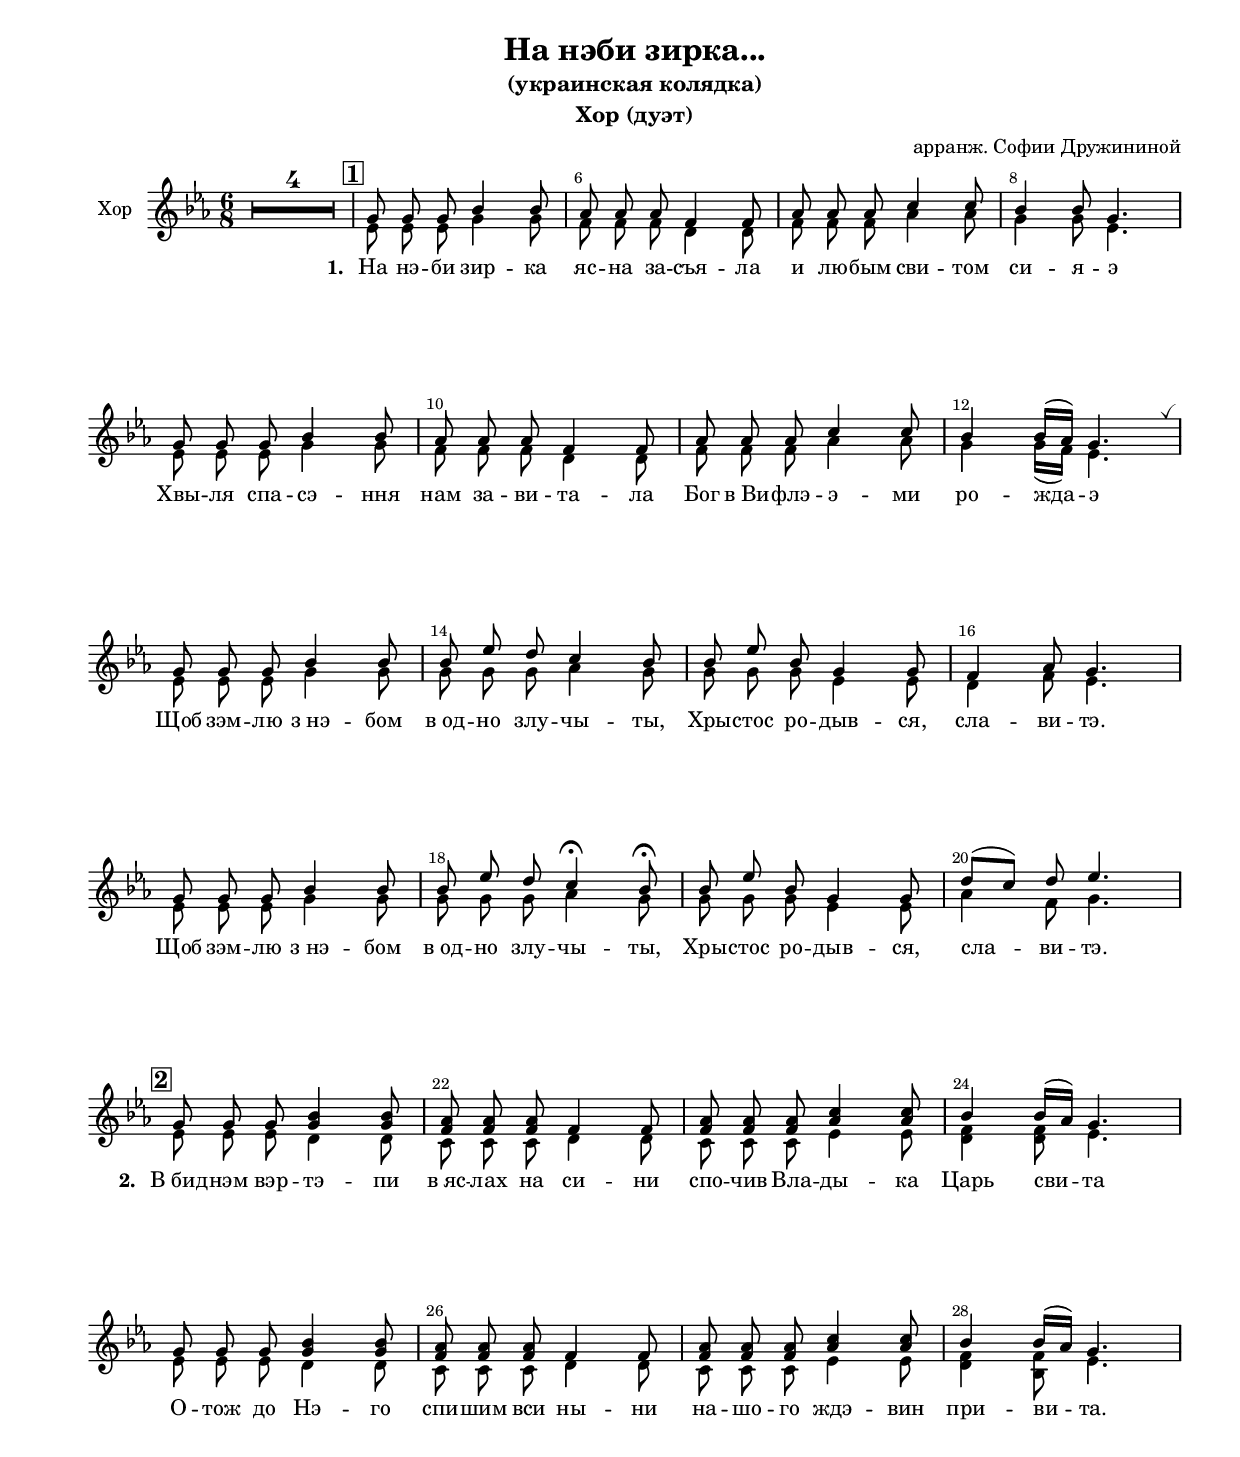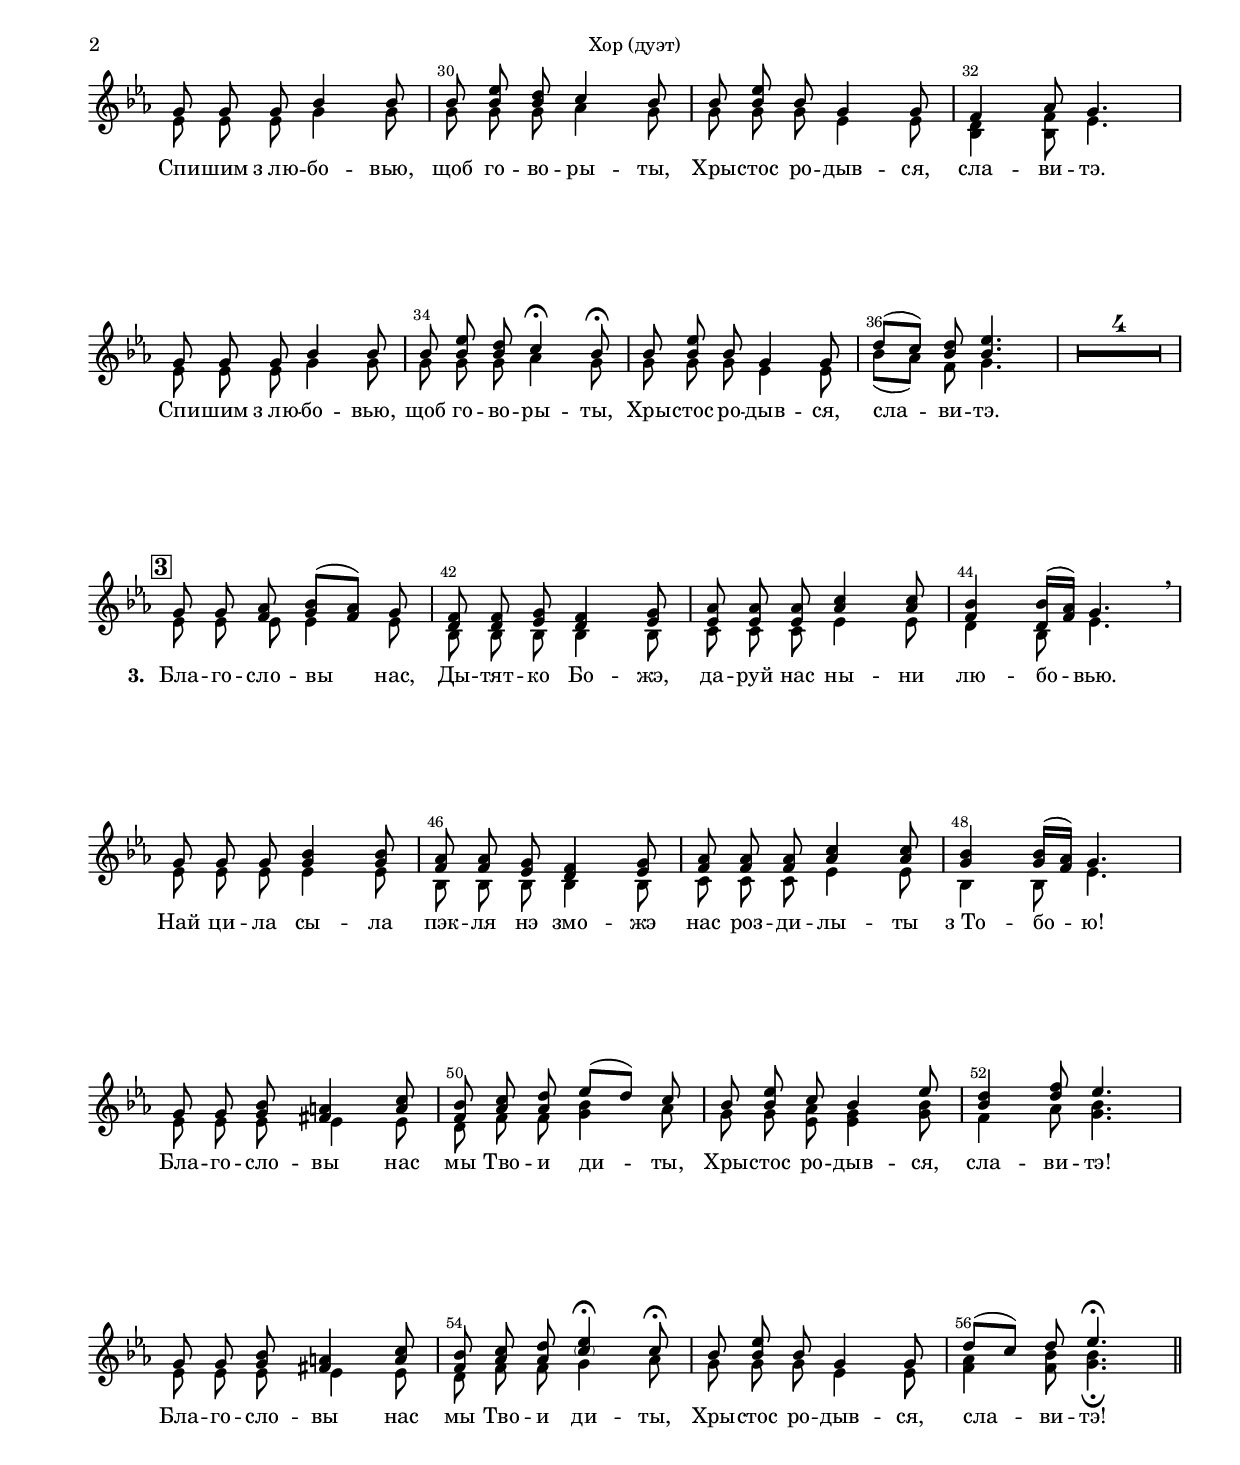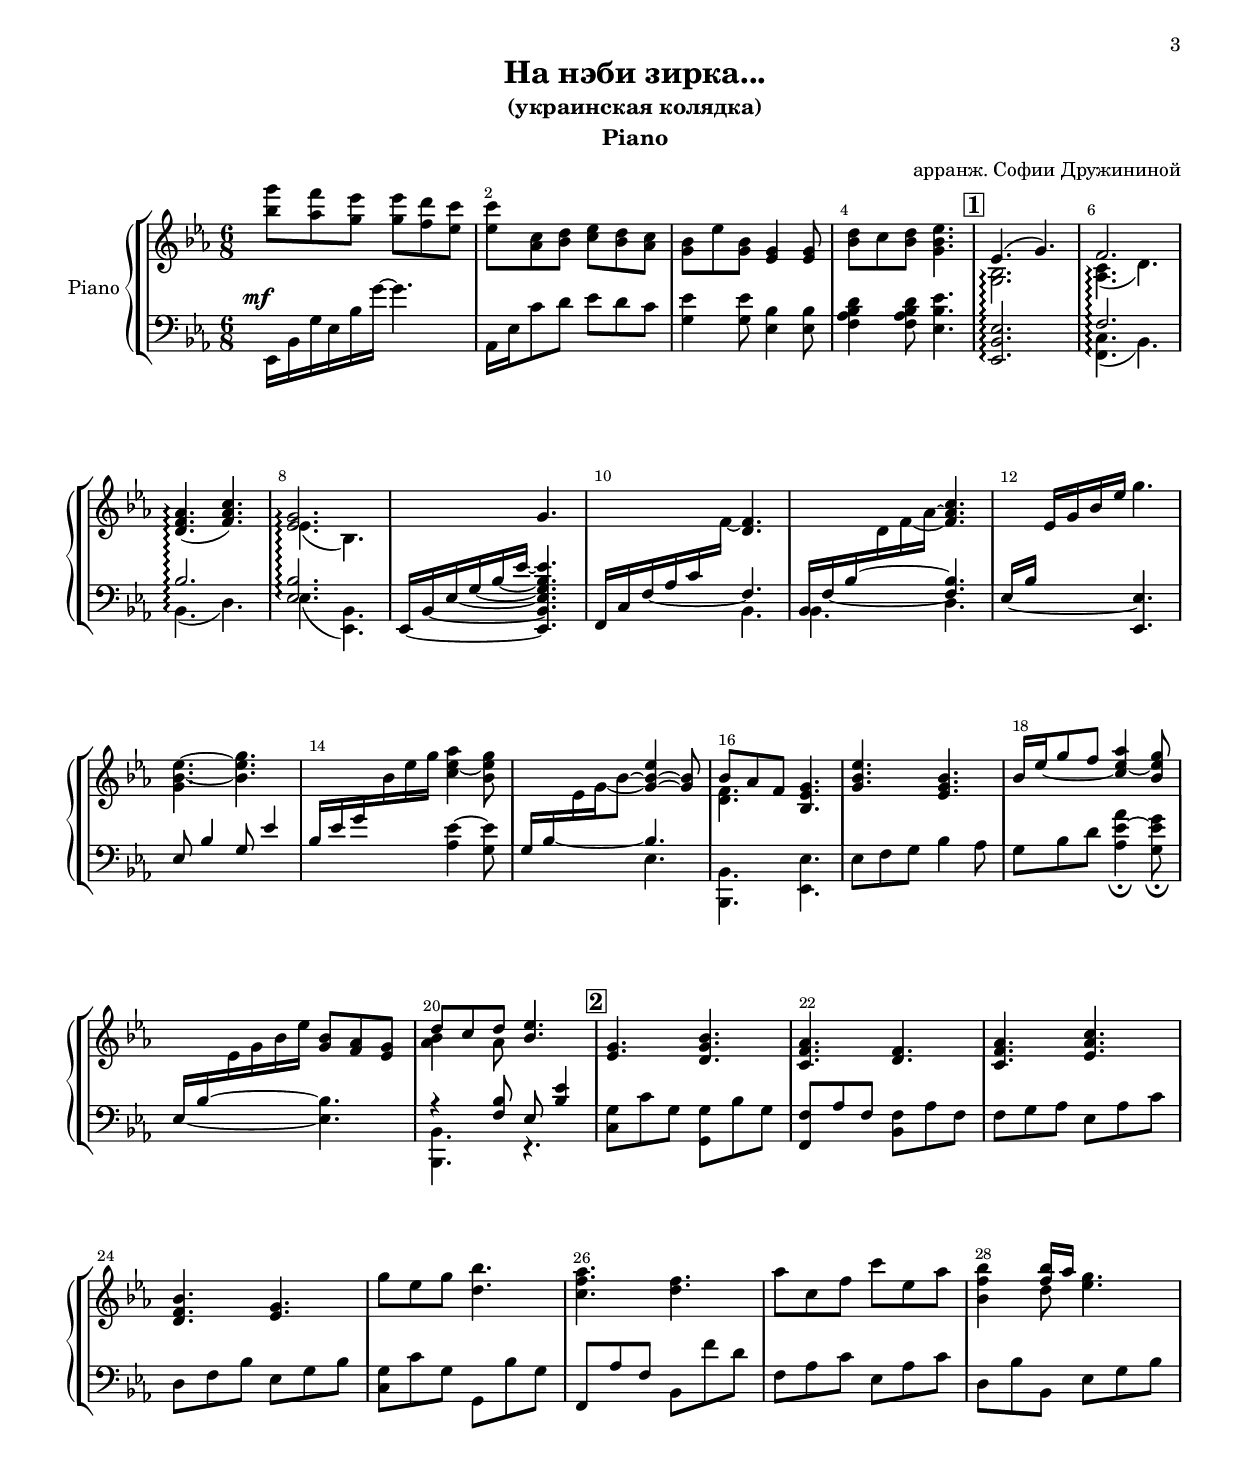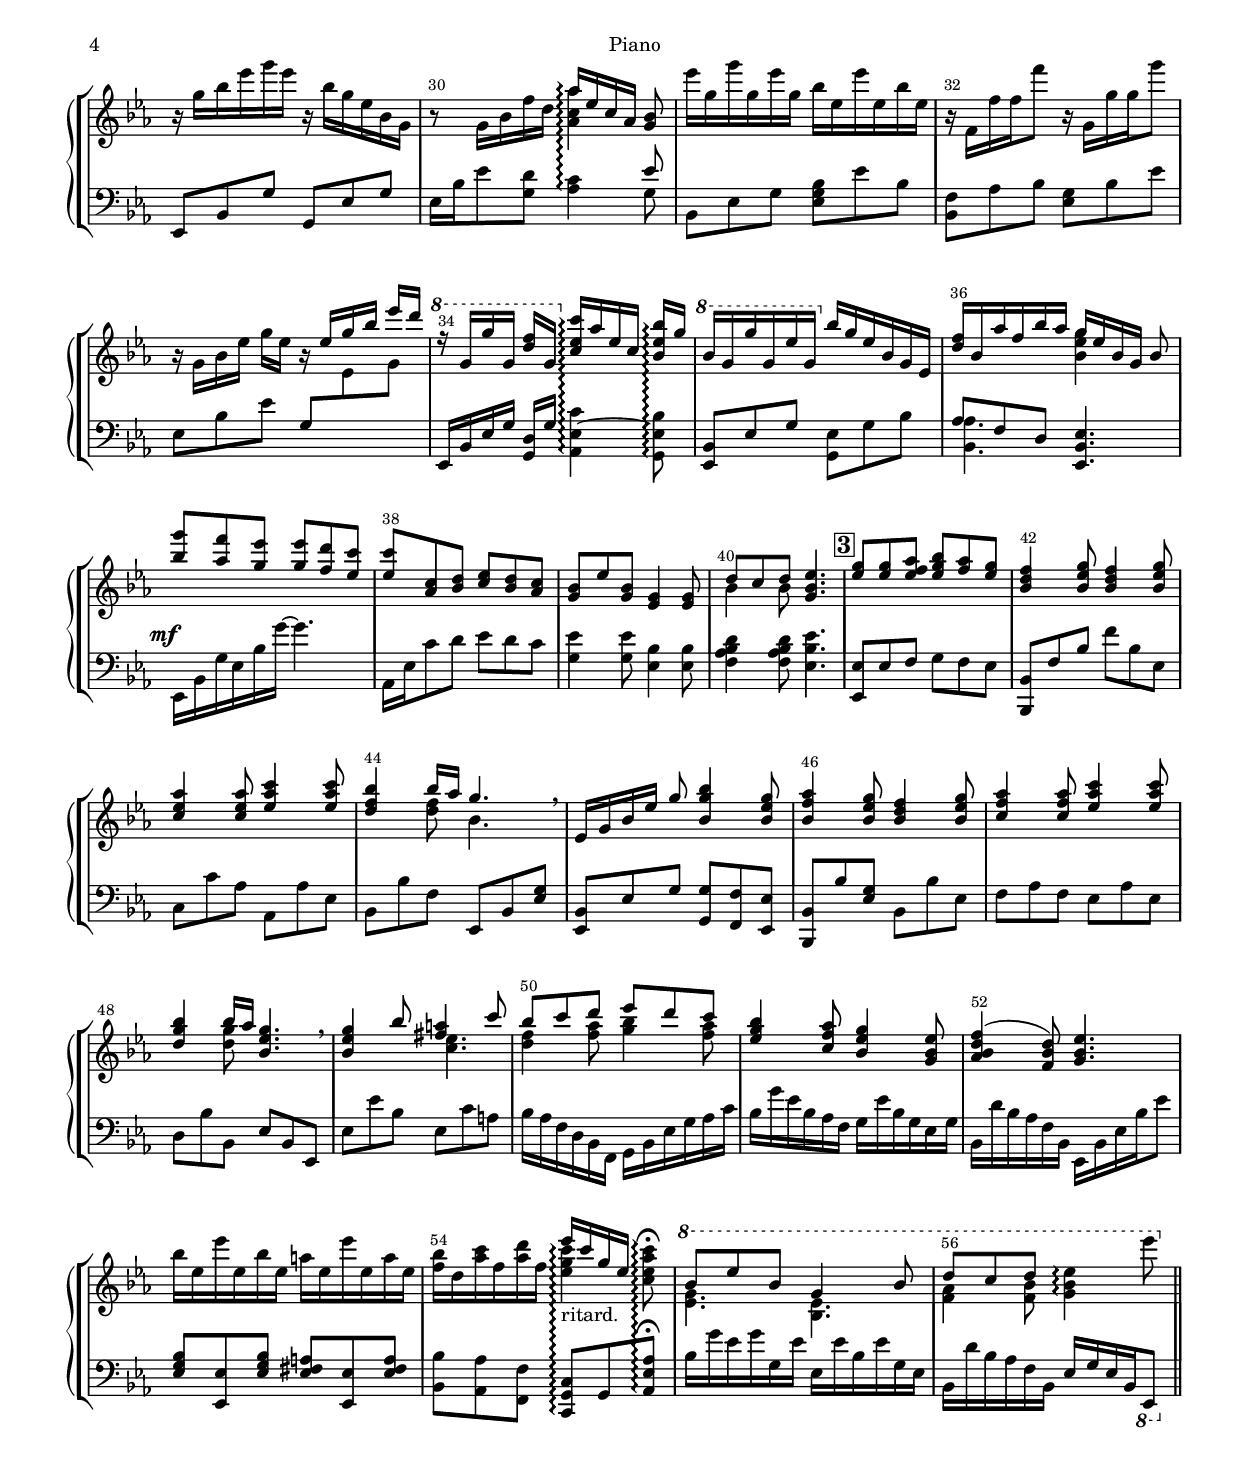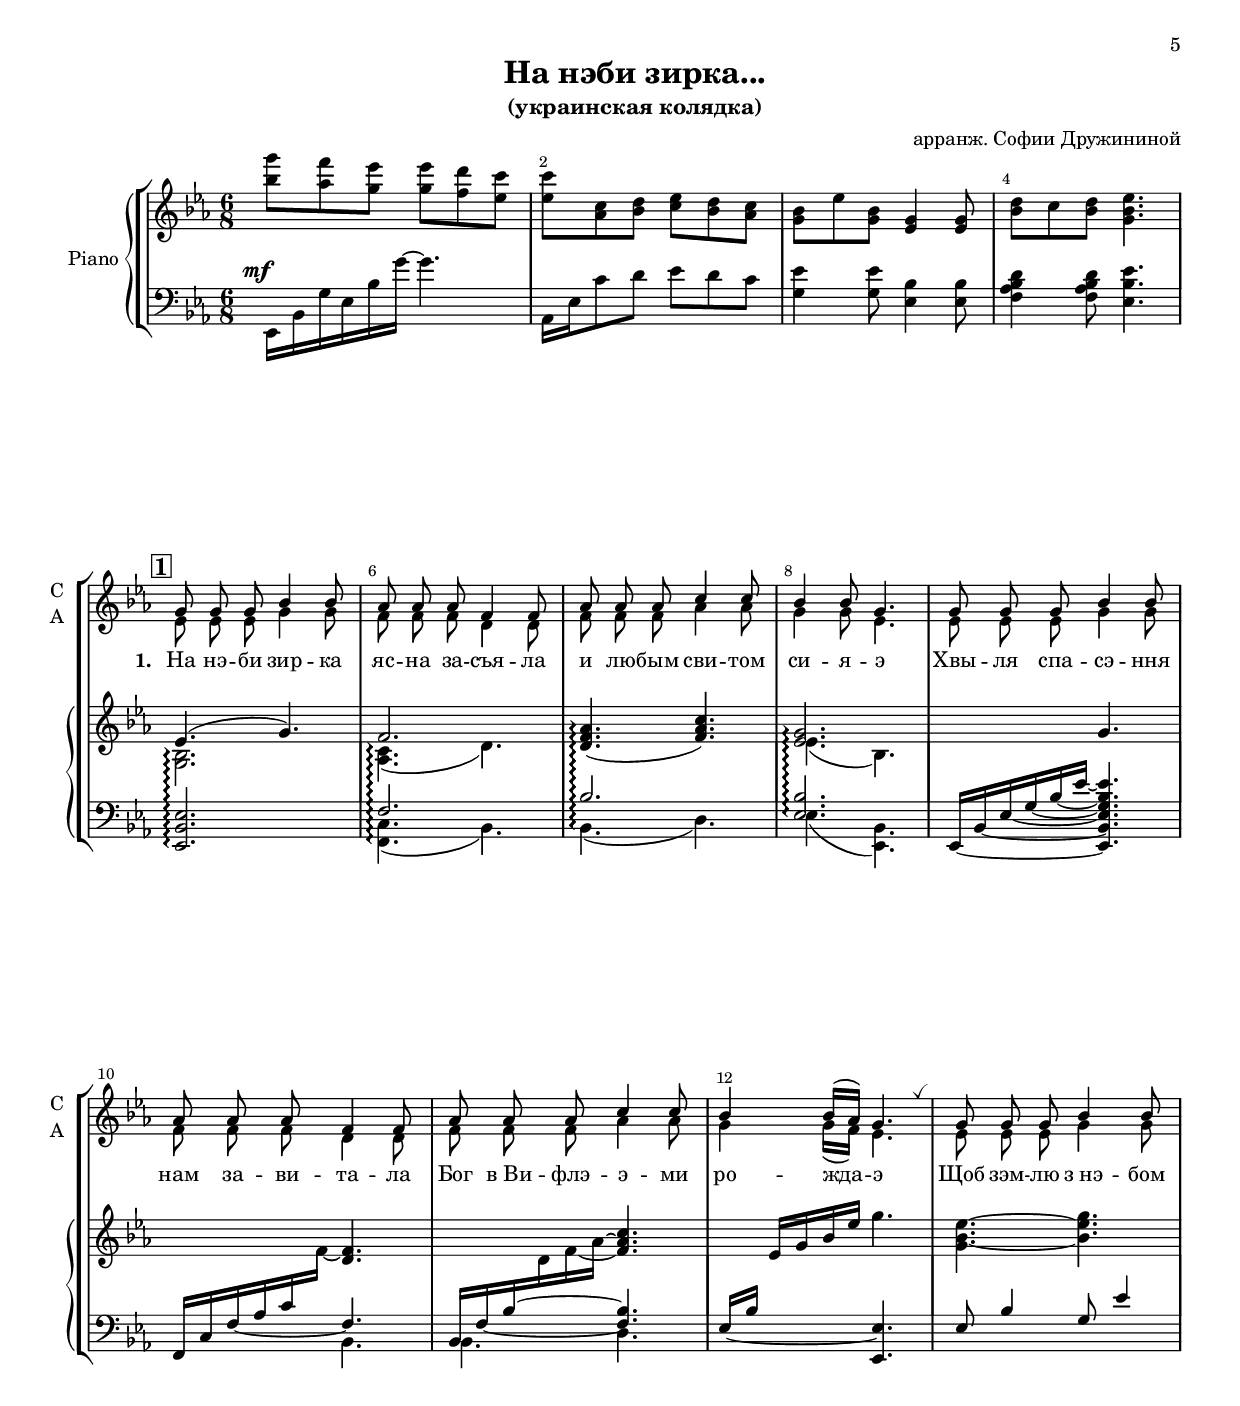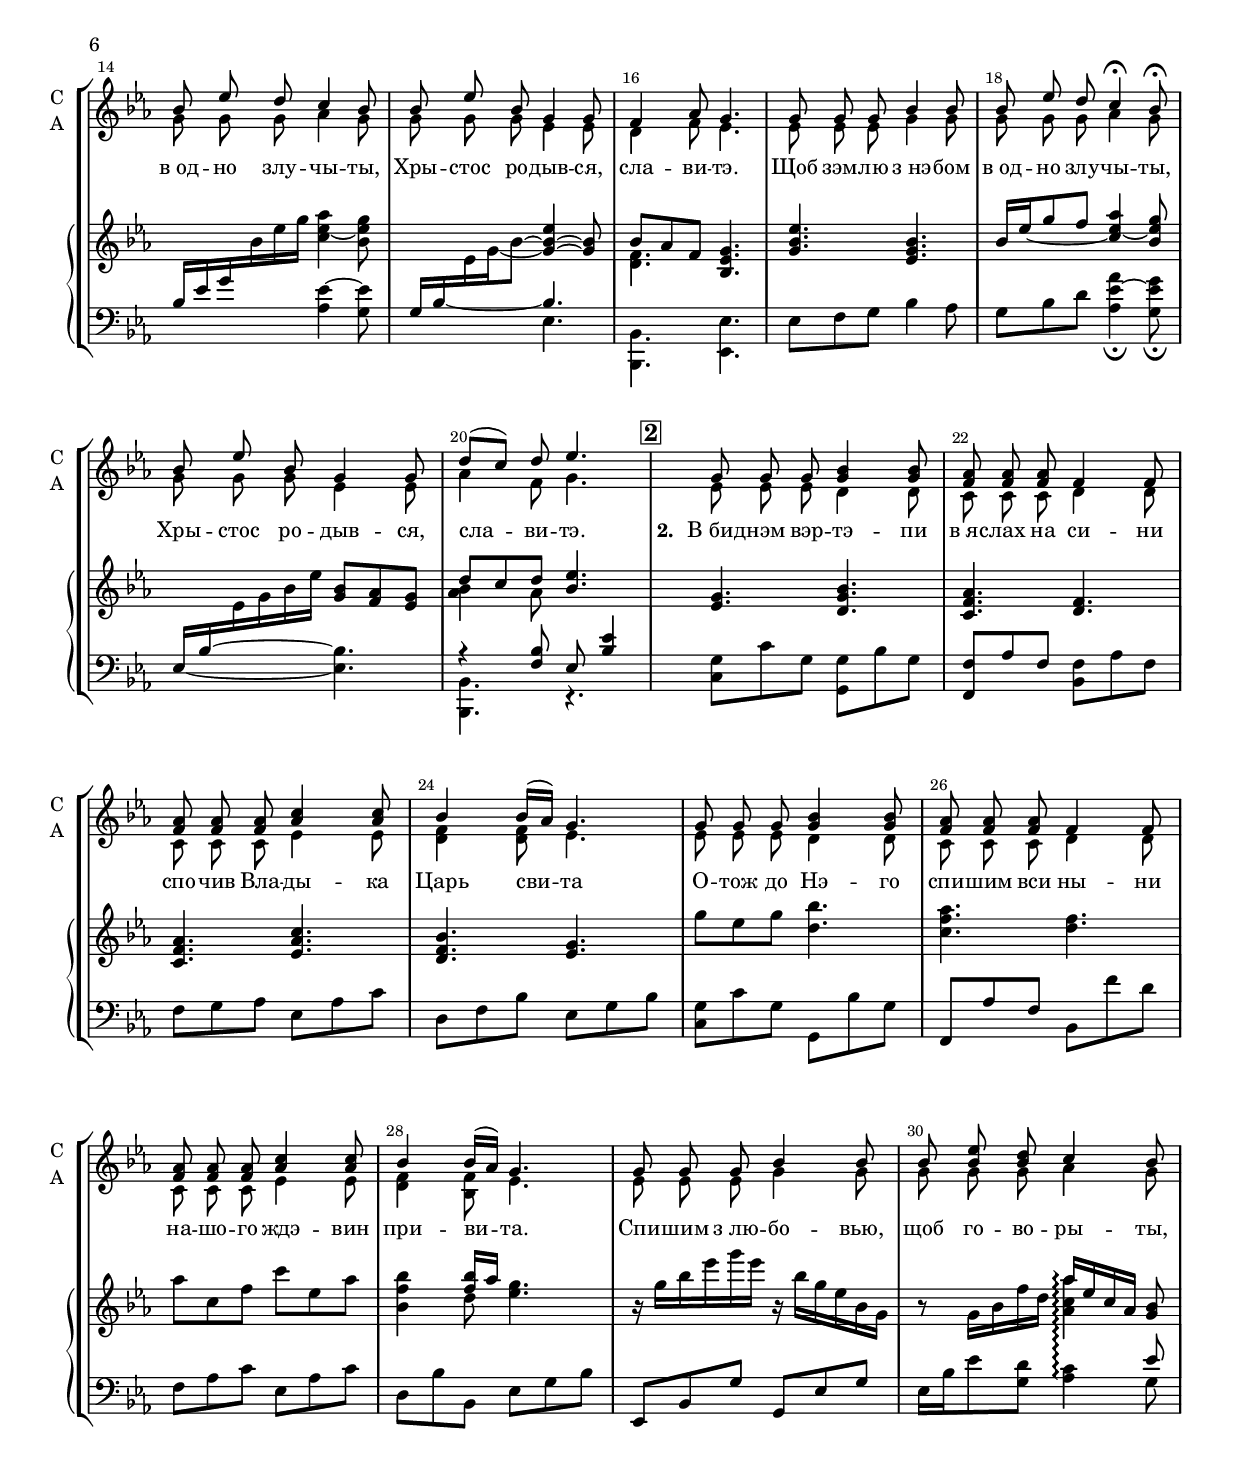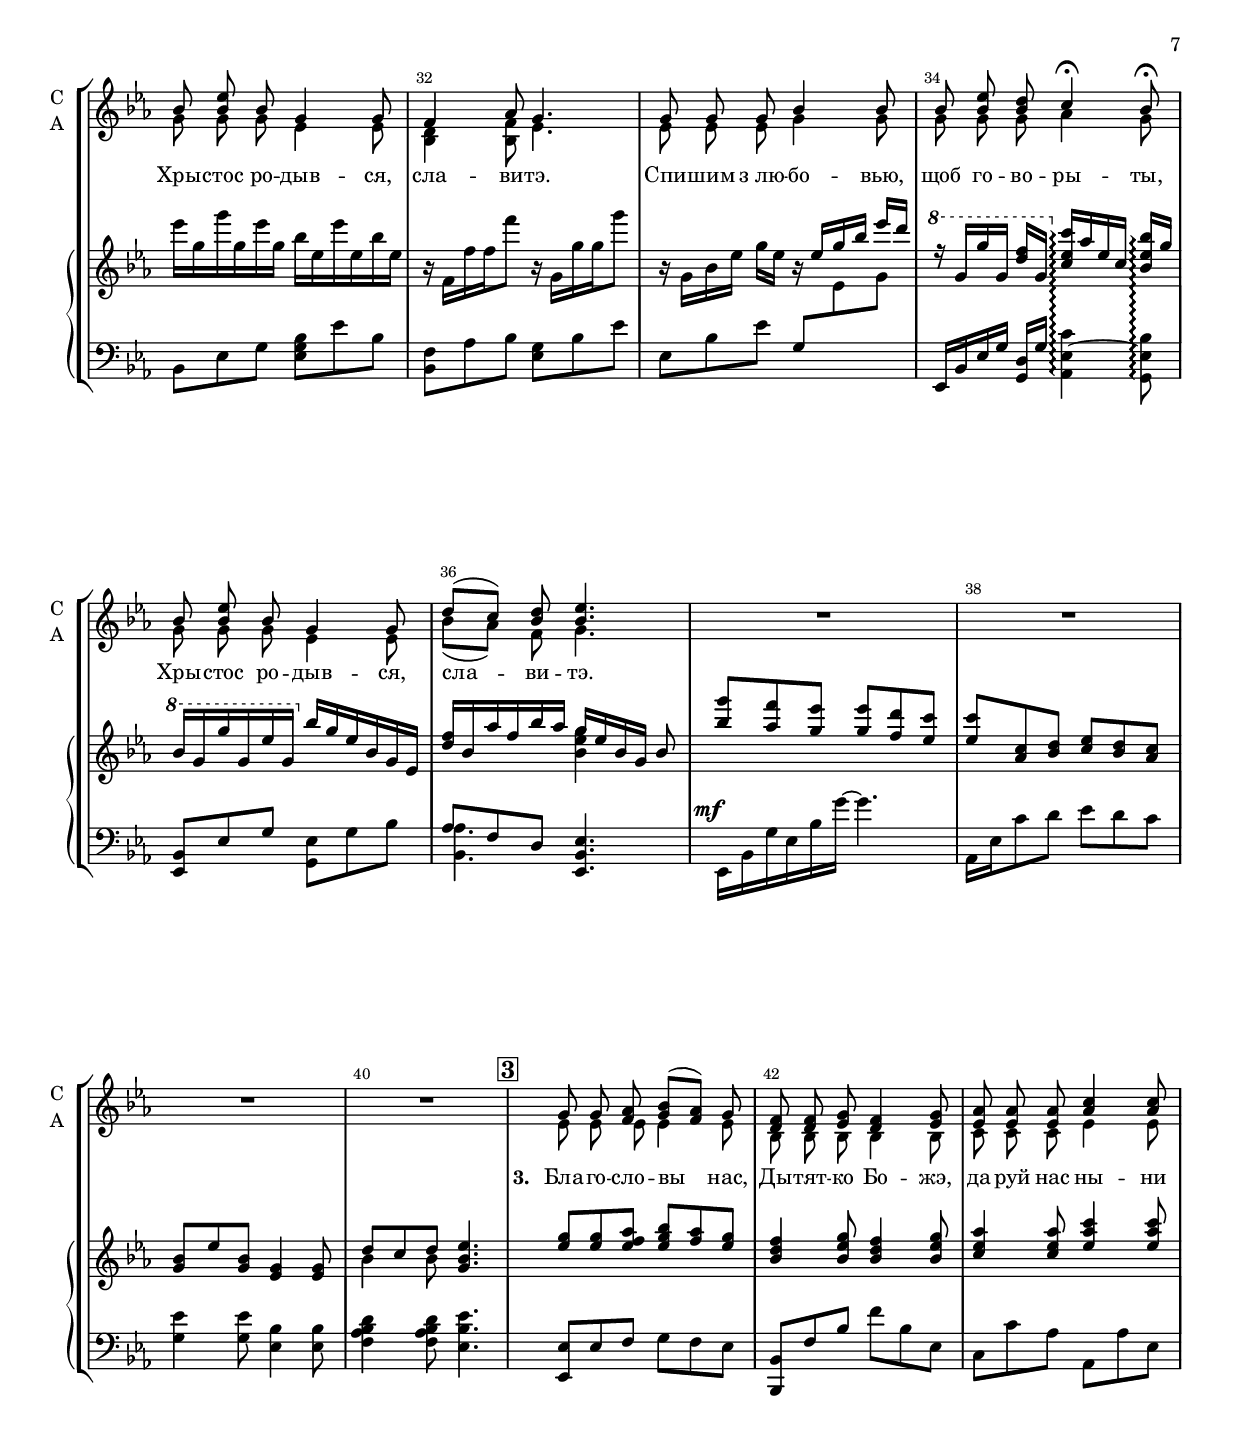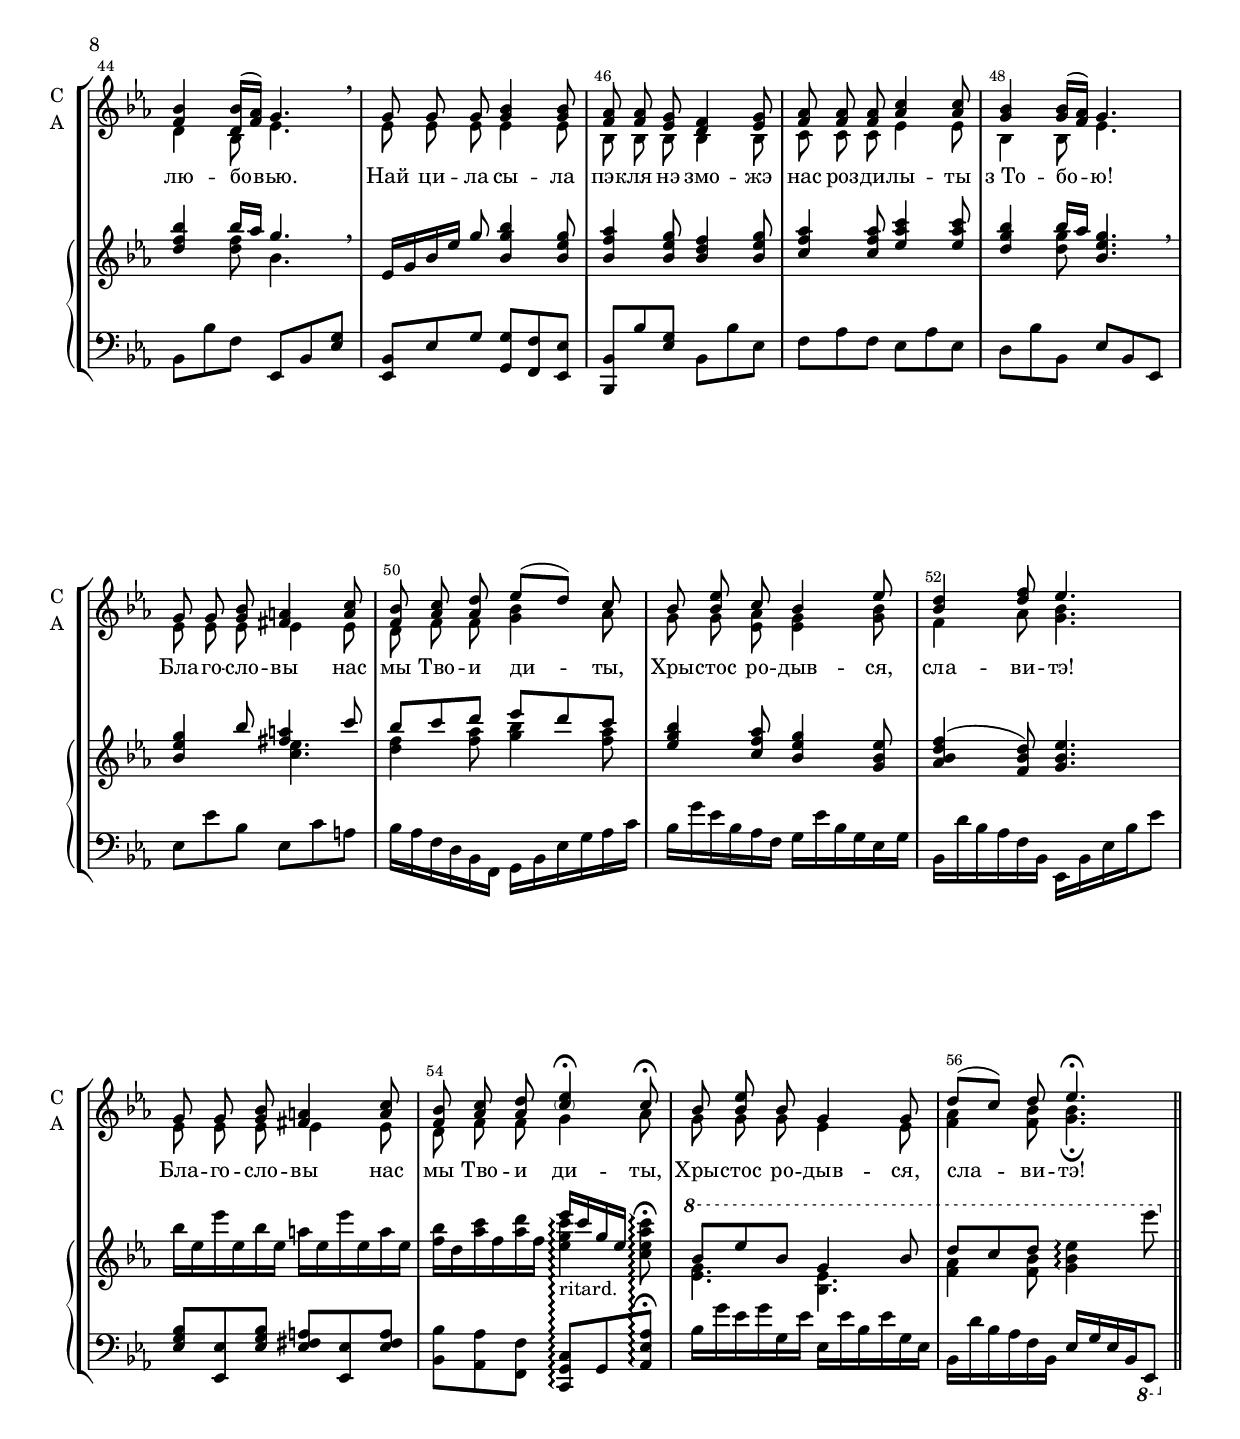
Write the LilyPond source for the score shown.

\version "2.24.0"

% закомментируйте строку ниже, чтобы получался pdf с навигацией
%#(ly:set-option 'point-and-click #f)
#(ly:set-option 'midi-extension "mid")
#(ly:set-option 'embed-source-code #t) % внедряем исходник как аттач к pdf
#(set-default-paper-size "a4")
#(set-global-staff-size 17)

\header {
  title = "На нэби зирка..."
  subtitle = "(украинская колядка)"
  arranger = "арранж. Софии Дружининой"
  % Удалить строку версии LilyPond 
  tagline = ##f
}


abr = { \break }
abr = \tag #'BR { \break }

pbr = { \pageBreak }
%pbr = {}

breathes = { \once \override BreathingSign.text = \markup { \musicglyph #"scripts.tickmark" } \breathe }

melon = { \set melismaBusyProperties = #'() }
meloff = { \unset melismaBusyProperties }
solo = ^\markup\italic"Соло"
tutti =  ^\markup\italic"tutti"

co = \cadenzaOn
cof = \cadenzaOff
cb = { \cadenzaOff \bar "||" }
cbr = { \bar "" }
cbar = { \cadenzaOff \bar "|" \cadenzaOn }
stemOff = { \hide Staff.Stem }
nat = { \once \hide Accidental }
%stemOn = { \unHideNotes Staff.Stem }

% alternative breathe
breathes = { \once \override BreathingSign.text = \markup { \musicglyph #"scripts.tickmark" } \breathe }

% alternative partial - for repeats
partiall = { \set Timing.measurePosition = #(ly:make-moment -1/4) }

% compress multi-measure rests
multirests = { \override MultiMeasureRest.expand-limit = #1 \set Score.skipBars = ##t }

% mark with numbers in squares
squaremarks = {  \set Score.rehearsalMarkFormatter = #format-mark-box-numbers }

% move dynamics a bit left (to be not up/under the note, but before)
placeDynamicsLeft = { \override DynamicText.X-offset = #-2.5 }

%make visible number of every 2-nd bar
secondbar = {
  \override Score.BarNumber.break-visibility = #end-of-line-invisible
  \override Score.BarNumber.X-offset = #1
  \override Score.BarNumber.self-alignment-X = #LEFT
  \set Score.barNumberVisibility = #(every-nth-bar-number-visible 2)
}

global = {
  \numericTimeSignature
  \secondbar
  \multirests
  \placeDynamicsLeft
  \squaremarks
  
  \key es \major
  \time 6/8
}

ri = R2.*4

sopvoice = \relative c'' {
  \global
  \dynamicUp
  \autoBeamOff
  \ri
  \mark 1
  g8 8 8 bes4 8 |
  as8 8 8 f4 8 |
  as8 8 8 c4 8 | 
  
  bes4 8 g4. | \abr
  8 8 8 bes4 8 |
  as8 8 8 f4 8 | 
  
  as8 8 8 c4 8 |
  bes4 bes16[( as]) g4. | \breathes \abr
  g8 8 8 bes4 8 | 
  
  bes es d c4 bes8 |
  bes es bes g4 8 |
  f4 as8 g4. |  \abr
  
  %piece 1
  g8 8 8 bes4 8 |
  8 es d c4\fermata bes8\fermata |
  bes es bes g4 8 |
  d'8[( c]) d es4. |  \abr
  
  \mark 2
  g,8 8 8 <g bes>4 8 |
  <f as>8 8 8 f4 8 |
  q8 8 8 <as c>4 8 |
  bes4 16[( as]) g4. | \abr
  g8 8 8 <g bes>4 8 | 
  
  <f as>8 8 8 f4 8 |
  <f as>8 8 8 <as c>4 8 |
  bes4 16[( as]) g4. | \abr
  g8 8 8 bes4 8 |
  8 <bes es> <bes d> c4 bes8 | 
  
  bes8 <bes es> bes g4 8 |
  f4 as8 g4. | \abr
  8 8 8 bes4 8 |
  8 <bes es> <bes d> c4\fermata bes8\fermata |
  8 <bes es> bes g4 8 | 
  
  d'8[( c]) <bes d> <bes es>4. |
  R2.*4
  
  \abr
  \mark 3
  g8 8 <f as> <g bes>[( <f as>]) g |
  <f d> 8 8 <g es> <f d>4 <g es>8 |
  <as es> 8 8 8 <c as>4 8 | 
  
  <bes f>4 <bes d,>16[( <as f>]) g4. \breathe | \abr
  g8 8 8 <bes g>4 8 |
  <as f>8 8 <g es> <f d>4 <g es>8 | 
  
  <as f> 8 8 8 <c as>4 8 |
  <bes g>4 16[( <as f>]) g4. | \abr
  8 8 <bes g> <a fis>4 <c a>8 | 
  
  <f, bes>8 <as c> <as d> es'8[( d]) c |
  
  bes8 <bes es> c bes4 es8 |
  <bes d>4 <d f>8 es4. | \abr
  g,8 g <g bes> <fis a>4 <a c>8 | 
  
  <f bes>8 <as c> <as d> <\parenthesize c es>4\fermata c8\fermata |
  
  bes8 <bes es> bes g4 8 |
  d'8[( c]) d es4.
  \fermata \bar "||"
  
  
  
  
}


altvoice = \relative c' {
  \global
  \dynamicUp
  \autoBeamOff
  \ri
  es8 8 8 g4 8 |
  f 8 8 8 d4 8 |
  f8 8 8 as4 8 |
  
  g4 8 es4. |
  8 8 8 g4 8 |
  f8 8 8 d4 8 |
  
  f8 8 8 as4 8 |
  g4 16[( f]) es4. |
  es8 8 8 g4 8 |
  
  8 8 8 as4 g8 |
  8 8 8 es4 8 |
  d4 f8 es4. |
  
  es8 8 8 g4 8 |
  8 8 8 as4 g8 |
  8 8 8 es4 8 |
  as4 f8 g4.
  
  es8 8 8 d4 8 |
  c 8 8 8 d4 8 |
  c 8 8 8 es4 8 |
  <d f>4 8 es4. |
  8 8 8 d4 8 |
  
  c8 8 8 d4 8 |
  c8 8 8 es4 8 |
  <d f>4 <bes f'>8 es4. |
  es8 8 8 g4 8 |
  8 8 8  as4 g8 |
  
  g8 8 8 es4 8 |
  <d bes>4 <f bes,>8 es4. |
  8 8 8 g4 8 |
  8 8 8 as4 g8 |
  8 8 8 es4 8 |
  bes'[( as]) f g4.
  R2.*4
  
  es8 8 8 4 8 |
  bes8 8 8 4 8 |
  c8 8 8 es4 8 |
  
  d4 bes8 es4. |
  8 8 8 4 8 |
  bes8 8 8 4 8 |
  
  c8 8 8 es4 8 |
  bes4 8 es4. |
  8 8 8 4 8 |
  
  d8 f8 8 <g bes>4 as8 |
  
  g8 g <es as> <es g>4 <g bes>8 |
  f4 as8 <g bes>4. |
  es8 8 8 4 8 |
  
  d8 f8 8 g4 as8 |
  g8 8 8 es4 8 |
  <f as>4 <f bes>8 <g bes>4.\fermata
}

toleft = \change Staff="left"
toright = \change Staff="right"

toup = { \showStaffSwitch \toright}
todown = { \hideStaffSwitch \toleft}

\parallelMusic rightn, leftn {

 %intro
  <bes'  g'>8 <as f'> <g es'> q <f d'> <es c'> |
  es,16\mf bes' g' es bes' g'~4. |

  q8 <as, c> <bes d> <c es> <bes d> <as c> |
  as,,16 es' c'8 d es d c |

  <g bes> es' q <es, g>4 q8 |
    <g es'>4 q8 <es bes'>4 q8 |

  <bes' d>8 c q <g bes es>4. |
  <f as bes d>4 q8 <es bes' es>4. |

  % verse 1
  \mark 1 << { es4.( g) } \\ <bes, g>2.\arpeggio >> |
 <es, bes' es>2.\arpeggio |

  << f'2. \\ { <c as>4.(\arpeggio d) } >> | 
  << f'2. \\ { < c f,>4.(\arpeggio bes) } >> |

  <d f as>4.(\arpeggio <f as c>) |
  << bes'2. \\ { bes,4.(\arpeggio d) } >> |

  
  << <es g>2.\arpeggio \\ {es4.( bes)} >> |
    << <es bes'>2.\arpeggio  \\ { es4.( <bes es,>) } >> |

  s4. g' |
  \voiceOne \tieDown \set tieWaitForNote = ##t es,16 ~ bes' ~ es ~ g ~ bes ~ es~ <es,, bes' es g bes es>4. |

  s4 s16 \once \hideNotes  f~ <d f>4.|
  << {  \oneVoice \set tieWaitForNote = ##t \tieDown f16 c' f~ as c \toright f  \toleft \voiceOne f,4.}  \\ { s4. bes, } >> |
  
  \set tieWaitForNote = ##t s8. \hideNotes d16 f~ as ~ \unHideNotes <f as c>4. |
  << { \oneVoice \set tieWaitForNote = ##t  bes16 f'~ bes ~ \toright d f as \toleft \voiceOne <f, bes>4. } 
     \\ { \voiceTwo bes,4. d } >> |
  
  % 12 рождаэ
  s4. g' |
  es16~ bes' \toright es[ g bes es] \toleft <es,, es,>4. |
  
  %13 щоб зэмлю з нэбом
  <g, bes~ es~>4. <bes es g> |
  es8 bes'4 g8 es'4 |
  
  %14 в одно злучыты
  s4. \voiceTwo <c es ~ as>4 <bes es g>8 |
  \oneVoice bes16 es g \toright bes es g \toleft \voiceTwo \tieUp <as,, es'~>4 <g es'>8 |
  
  %15 Хрыстос родывся, 
  \voiceOne s8 \hideNotes es,16 g~ bes8~ \unHideNotes <g~ bes~ es>4 <g bes>8 |
  << { \oneVoice \set tieWaitForNote = ##t g16 bes~ \toright es g bes8 \toleft \voiceOne bes,4. }  \\ { s4. es, } >> |
  
  %16 славитэ
  << { bes8 as f } \\ <f d>4. >> <g es bes>4. |
  <bes bes,>4. <es es,> |
  
  % 17 Щоб зэмлю з нэбом
  <g bes es>4. <es g bes> |
  es8 f g bes4 as8 |
  
  
  % 18 в одно злучыты
  bes'16 \tieDown es~ g8 f <c es ~ as>4 <bes es g>8 |
  g8 bes d <as es'~ as>4\fermata <g es' g>8\fermata |
  
  % 19 Хрыстос родывся,
  s4. <g bes>8 <f as> <es g> |
  \oneVoice es16~ bes' ~ \toright es g bes es \toleft <bes, es,>4. |
  
  % 20 славите
  << { d'8 c d } \\ { <as bes>4 as8 } >> <bes es>4. |
  << { r4 <f bes>8 es8 <bes' es>4 } \\ { <bes, bes,>4. r } >>  |
  
  % 21 В биднэм вэртэпи
  \mark 2 <es, g>4. <d g bes> |
  <c g'>8 c' g <g g,> bes g |
  
  % 22 в яслах на сини
  <c f as>4. <d f> |
  <f f,>8 as f <f bes,> as f |
  
  % 23 спочив Владыка
  <c f as>4. <es as c> |
  f8 g as es as c |
  
  % 24 Царь свита
  <d f bes>4. <es g> |
  d,8 f bes es, g bes |
  
  % 25 Отож до Нэго
  \oneVoice g'8 es g <d bes'>4. |
  <g c,>8 c g g, bes' g |
  
  % 26 спишим вси ныни
  <c f as>4. <d f> |
  f,8 as' f bes, f'' d |
  
  % 27 нашого ждэвин
  as'8 c, f c' es, as |
  f,8 as c es, as c |
  
  % 28 привита
  <bes, f' bes>4 << { <f' bes>16 as } \\ d,8 >> <g es>4. |
  d,8 bes' bes, es g bes |
  
  % 29 Спишим з любовью
  r16 g bes es g es r bes g es bes g |
  es,,8 bes' g' g, es' g |
  
  % 30 щоб говорыты
  r8 g16 bes f' d << {  as'[ es c as]  } \\  <as c as'>4\arpeggio  >>  <bes g>8 |
  es16 bes' es8 <d g,> <c as>4\arpeggio << es8 \\ g, >> |
  
  % 31 Хрыстос родывся,
  es'16 g, g' g, es' g, bes es, es' es, bes' es, |
  bes,8 es g <es g bes> es' bes |
  
  % 32 славитэ
  r16 f, f' f f'8 r16 g,, g' g g'8 |
  <f bes,>8 as bes <g es> bes es |
  
  % 33 Спишим з любовью
  r16 g,, bes es g[ es] r \voiceOne  es g bes es[ d] |
  es,8 bes' es g, \toright es' g \toleft |
  
  % 34 щоб говорыты
   \ottava 1  r16 g, g' g, <d' f>[ g,] \ottava 0 <c, es c'>\arpeggio as' es c <bes es bes'>[\arpeggio g'] |
 es,,16 bes' es g <g, d'>[ g'] <as, es'~ c'>4\arpeggio  <g es' bes'>8\arpeggio |
 
  % 35 Хрыстос родывся,
  \ottava 1 bes16 g g' g, es' g, \ottava 0 bes g es bes g es |
  <bes es,>8 es g <es g,> g bes |
  
  % 36 славитэ
  <d' f>16 bes as' f bes as << { g[ es bes g] } \\ <g' es bes>4 >> bes,8 |
  << { as8 f d } \\ <as' bes,>4. >> <es bes es,>4. |
  
   %intro
  <bes'  g'>8 <as f'> <g es'> q <f d'> <es c'> |
  es,16\mf bes' g' es bes' g'~4. |

  q8 <as, c> <bes d> <c es> <bes d> <as c> |
  as,,16 es' c'8 d es d c |

  <g bes> es' q <es, g>4 q8 |
    <g es'>4 q8 <es bes'>4 q8 |

  << { d'8 c d } \\ { bes4 bes8 } >> <g bes es>4. |
  <f as bes d>4 q8 <es bes' es>4. |

  
  % Благослови нас,
  \mark 3 <es' g>8 q <es f as> <es g bes> <f as> <es g> |
  <es es,>8 es f g f es |

  % Дытятко Божэ,
  <bes d f>4 <bes es g>8 <bes d f>4 <bes es g>8 |
  <bes bes,>8 f' bes  f'  bes, es, |
  
  % даруй нас ныни
  <c es as>4 q8 <es as c>4 q8 |
  c8 c' as as, as' es |
  
  % любовью
  <d f bes>4 << { bes'16[ as] g4. } \\ { <d f>8 bes4. } >> \breathe |
  bes8 bes' f es, bes' <es g> |
  
  
  % Най цила сыла
  es,16[ g bes es] g8 <g bes bes,>4 <g es bes>8 |
  <es, bes'>8 es' g <g g,> <f f,> <es es,> |
  
  % пэкля не зможэ
  <bes, f' as>4 <bes es g>8 <bes d f>4 <bes es g>8 |
  <bes bes,>8 bes' <g es> bes, bes' es, |
  
  % нас роздилыты
  <c f as>4 q8 <es as c>4 q8 |
  f8 as f es as es |
  
  % з Тобою!
  <d g bes>4 << { bes'16 as } \\ <d, g>8 >> <es g bes,>4. \breathe |
  d8 bes' bes, es bes es, |
  
  % Благословы нас
  <g es bes>4  bes8 << { <a fis>4 c8 } \\ <c, es>4. >> |
  es'8 es' bes es, c' a |
  
  % мы твои диты
  << {bes'8 c d es d c } \\ { <d, f>4 <f as>8 <g bes >4 <f as>8 } >> |
  bes16 as f d bes f g bes es g as c |
  
  % Хрыстос родывся,
  <es g bes>4 <c f as>8 <bes es g>4 <g bes es>8 |
  bes16 g' es bes as f g es' bes g es g |
  
  % славитэ! שיבּולת
  <as bes d f>4( <f bes d>8) <g bes es>4. |
  bes,16 d' bes as f bes, es, bes' es bes' es8 | 
  
  % Благословы нас
  \oneVoice bes'16 es, es' es, bes' es, a es es' es, a es |
  <es, g bes>8 <es es,> <es g bes> <es fis a> <es es,> <es fis a> |
  
  % мы твои диты
  <f bes>16 d <as' c> f <as d> f << {es'16[ c g es] } \\ { <es g c >4\arpeggio_"ritard." } >> <c es as c>8\arpeggio\fermata |
  <bes bes'>8 <as as'> <f f'> <c g' c>8\arpeggio g' <as es' as>\arpeggio\fermata |
  
  % Хрыстос родывся, славитэ!
  \ottava 1 << { bes'8 es bes g4 bes8 d c d  } \\ { <es, g>4. <es bes> <f as>4 <f bes>8  } >> <g bes es>4\arpeggio  es''8\ottava 0|
  
  % славитэ!
  bes'16 g' es g g, es' es, es' bes es g, es bes d' bes as f bes, es g es bes \ottava -1 es,,8 \bar "||"  |

}

right = \relative c'' {
  \global
  \rightn

  
}



left = \relative c {
  \global
  \dynamicUp
  \leftn
   

}


pianoScore = \new PianoStaff \with { 
    instrumentName = "Piano"
    connectArpeggios = ##t
  } <<
    \new Staff = "right" \with {
      midiInstrument = "acoustic grand"
    } { \right }
    \new Staff = "left" \with {
      midiInstrument = "acoustic grand" 
    } { \clef     bass \left }
  >>

lyricscore = \lyricmode {
    \set stanza = "1. " На нэ -- би зир -- ка яс -- на за -- съя -- ла и лю -- бым сви -- том си -- я -- э
     Хвы -- ля спа -- сэ -- ння нам за -- ви -- та -- ла Бог в_Ви -- флэ -- э -- ми ро -- жда -- э
  Щоб зэм -- лю з_нэ -- бом в_од -- но злу -- чы -- ты, Хры -- стос ро -- дыв -- ся, сла -- ви -- тэ.
  Щоб зэм -- лю з_нэ -- бом в_од -- но злу -- чы -- ты, Хры -- стос ро -- дыв -- ся, сла -- ви -- тэ.
  \set stanza = "2. " В_бид -- нэм вэр -- тэ -- пи в_яс -- лах на си -- ни спо -- чив Вла -- ды -- ка Царь сви -- та
  О -- тож до Нэ -- го спи -- шим вси ны -- ни на -- шо -- го ждэ -- вин при -- ви -- та.
  Спи -- шим з_лю -- бо -- вью, щоб го -- во -- ры -- ты, Хры -- стос ро -- дыв -- ся, сла -- ви -- тэ.
  Спи -- шим з_лю -- бо -- вью, щоб го -- во -- ры -- ты, Хры -- стос ро -- дыв -- ся, сла -- ви -- тэ.
  
  \set stanza = "3. " Бла -- го -- сло -- вы нас, Ды -- тят -- ко Бо -- жэ, да -- руй нас ны -- ни лю -- бо -- вью.
  Най ци -- ла сы -- ла пэк -- ля нэ змо -- жэ нас роз -- ди -- лы -- ты з_То -- бо -- ю!
  
  Бла -- го -- сло -- вы нас мы Тво -- и ди -- ты, Хры -- стос ро -- дыв -- ся, сла -- ви -- тэ!
  Бла -- го -- сло -- вы нас мы Тво -- и ди -- ты, Хры -- стос ро -- дыв -- ся, сла -- ви -- тэ!
}

  \paper {
    top-margin = 15
    left-margin = 15
    right-margin = 10
    bottom-margin = 45
    indent = 10
    %ragged-bottom = ##t
    ragged-last-bottom = ##f
    %  system-separator-markup = \slashSeparator
    
  }
  
   
\bookpart {
     \header {  instrument = "Хор (дуэт)" }

  \score {
    %  \transpose c bes {
    %  \removeWithTag #'BR
    \new ChoirStaff <<
      \new Staff = "upstaff" \with {
        instrumentName = "Хор"
        midiInstrument = "voice oohs"
        %        \consists Merge_rests_engraver
        %        \RemoveEmptyStaves
      } <<
        \new Voice = "soprano" { \voiceOne \sopvoice }
        \new Voice  = "alto" { \voiceTwo \altvoice }
      >> 
      
      \new Lyrics \lyricsto "soprano" { \lyricscore }
      % alternative lyrics above up staff
      %\new Lyrics \with {alignAboveContext = "upstaff"} \lyricsto "soprano" \lyricst
    >>

    %  }  % transposeµ
    \layout {
      %    #(layout-set-staff-size 20)
      \context {
        \Staff
        %        \RemoveEmptyStaves
        \RemoveAllEmptyStaves
        \consists Merge_rests_engraver
      }
      %Metronome_mark_engraver
    }
  }
}


 \bookpart {
   \header {  instrument = "Piano" }

  \score {
    %  \transpose c bes {
    \removeWithTag #'BR
    \new StaffGroup <<

      \pianoScore
      
    >>
    

    %  }  % transposeµ
    \layout {
          #(layout-set-staff-size 17)
      \context {
        \Score
      }
      \context {
        \Staff
        %        \RemoveEmptyStaves
       % \RemoveAllEmptyStaves
        \consists Merge_rests_engraver
      }
      %Metronome_mark_engraver
    }

  }
}

\include "articulate.ly"
 \bookpart {

  \score {
    %  \transpose c bes {
    \removeWithTag #'BR
    \new StaffGroup <<
      \new Staff = "upstaff" \with {
        instrumentName = "Хор"
        shortInstrumentName = \markup\column{ "С" "А" }
        midiInstrument = "voice oohs"
        %        \consists Merge_rests_engraver
               \RemoveAllEmptyStaves
      } <<
        \new Voice = "soprano" { \voiceOne \sopvoice }
        \new Voice  = "alto" { \voiceTwo \altvoice }
      >> 
      
      \new Lyrics \lyricsto "soprano" { \lyricscore }
      % alternative lyrics above up staff
      %\new Lyrics \with {alignAboveContext = "upstaff"} \lyricsto "soprano" \lyricst
      
      \pianoScore
      
    >>
    

    %  }  % transposeµ
    \layout {
          #(layout-set-staff-size 17)
      \context {
        \Score
      }
      \context {
        \Staff
        %        \RemoveEmptyStaves
       % \RemoveAllEmptyStaves
        \consists Merge_rests_engraver
      }
      %Metronome_mark_engraver
    }
    \midi {
      \tempo 4=90
    }
  }
}


